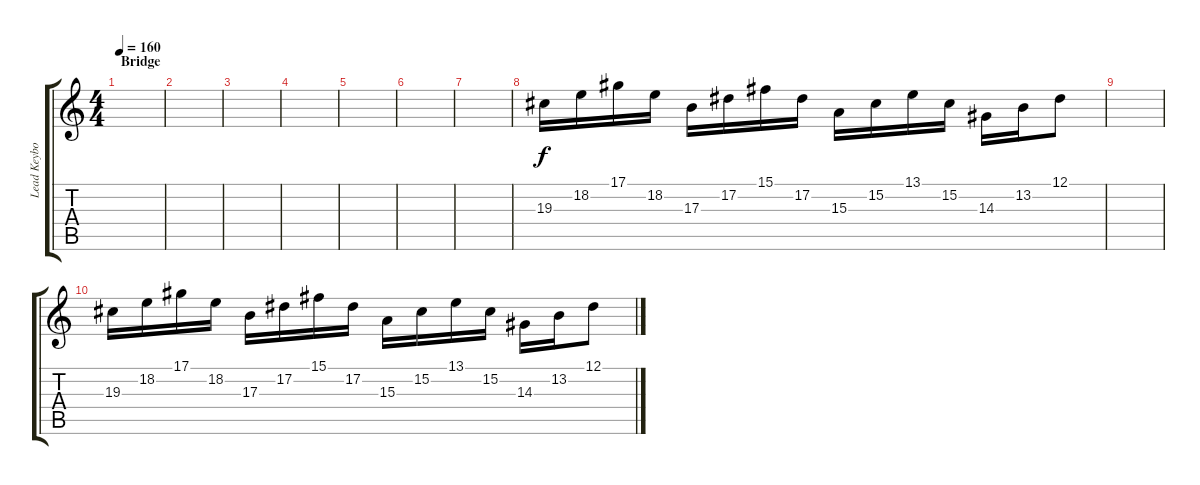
\track ("Lead Keyboard" "Lead Keybo") {instrument harpsichord}
\staff {score tabs}
\tuning (Eb4 Bb3 Gb3 Db3 Ab2 Eb2) {hide}
\ts (4 4)
\section ("" "Bridge")
\tempo 160
\clef g2
\ks c
|
|
|
|
|
|
|
19.3.16{volume 16 instrument harpsichord} 18.2.16 17.1.16 18.2.16 17.3.16 17.2.16 15.1.16 17.2.16 15.3.16 15.2.16 13.1.16 15.2.16 14.3.16 13.2.16 12.1.8 |
|
19.3.16{volume 16} 18.2.16 17.1.16 18.2.16 17.3.16 17.2.16 15.1.16 17.2.16 15.3.16 15.2.16 13.1.16 15.2.16 14.3.16 13.2.16 12.1.8
